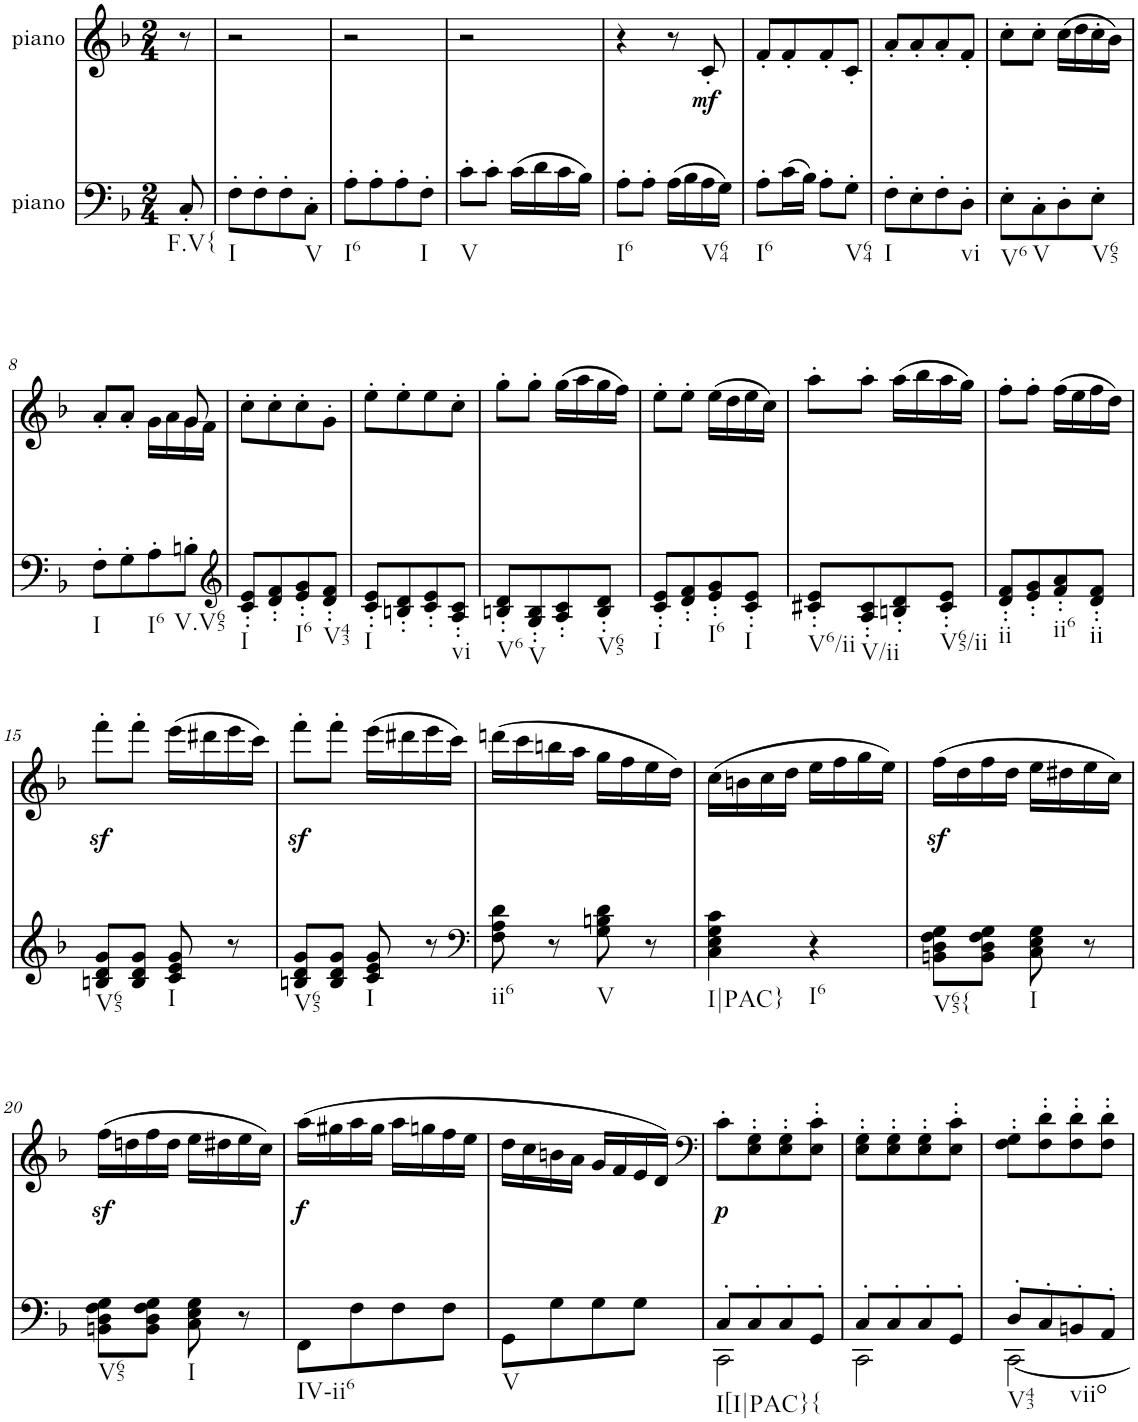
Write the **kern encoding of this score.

**kern	**kern	**text	**dynam
*part2	*part1	*part1	*part1
*staff2	*staff1	*staff1	*staff1
*I"piano	*I"piano	*	*
*I'Pno	*I'Pno	*	*
*clefF4	*clefG2	*	*
*k[b-]	*k[b-]	*	*
*F:	*F:	*	*
*M2/4	*M2/4	*	*
=	=	=	=
!LO:TX:b:t=F.V{	!	!	!
8C'/	8r	.	.
=1	=1	=1	=1
!LO:TX:b:t=I	!	!	!
8F'\L	2r	.	.
8F'\	.	.	.
8F'\	.	.	.
!LO:TX:b:t=V	!	!	!
8C'\J	.	.	.
=2	=2	=2	=2
!LO:TX:b:t=I6	!	!	!
8A'\L	2r	.	.
8A'\	.	.	.
8A'\	.	.	.
!LO:TX:b:t=I	!	!	!
8F'\J	.	.	.
=3	=3	=3	=3
!LO:TX:b:t=V	!	!	!
8c'\L	2r	.	.
8c'\J	.	.	.
(16c\LL	.	.	.
16d\	.	.	.
16c\	.	.	.
16B-\JJ)	.	.	.
=4	=4	=4	=4
!LO:TX:b:t=I6	!	!	!
8A'\L	4r	.	.
8A'\J	.	.	.
(16A\LL	8r	.	.
16B-\	.	.	.
!LO:TX:b:t=V64	!	!	!
!	!	!LO:LY:b	!LO:DY:b
16A\	8c'/	mf	mf
16G\JJ)	.	.	.
=5	=5	=5	=5
!LO:TX:b:t=I6	!	!	!
8A'\L	8f'/L	.	.
(16c\L	8f'/	.	.
16B-\JJ)	.	.	.
8A'\L	8f'/	.	.
!LO:TX:b:t=V64	!	!	!
8G'\J	8c'/J	.	.
=6	=6	=6	=6
!LO:TX:b:t=I	!	!	!
8F'\L	8a'/L	.	.
8E'\	8a'/	.	.
8F'\	8a'/	.	.
!LO:TX:b:t=vi	!	!	!
8D'\J	8f'/J	.	.
=7	=7	=7	=7
!LO:TX:b:t=V6	!	!	!
8E'\L	8cc'\L	.	.
!LO:TX:b:t=V	!	!	!
8C'\	8cc'\J	.	.
8D'\	(16cc\LL	.	.
.	16dd\	.	.
!LO:TX:b:t=V65	!	!	!
8E'\J	16cc'\	.	.
.	16b-\JJ)	.	.
!!LO:LB:g=z
=8	=8	=8	=8
*	*^	*	*
!LO:TX:b:t=I	!	!	!	!
8F'\L	8a'/L	4.ryy	.	.
8G'\	8a'/J	.	.	.
!LO:TX:b:t=I6	!	!	!	!
8A'\	16g\LL	.	.	.
.	16a\	.	.	.
!LO:TX:b:t=V.V65	!	!	!	!
8Bn'\J	16g\	8g/	.	.
.	16f\JJ	.	.	.
*	*v	*v	*	*
=9	=9	=9	=9
*clefG2	*	*	*
!LO:TX:b:t=I	!	!	!
8c/' 8e/'L	8cc'\L	.	.
8d/' 8f/'	8cc'\	.	.
!LO:TX:b:t=I6	!	!	!
8e/' 8g/'	8cc'\	.	.
!LO:TX:b:t=V43	!	!	!
8d/' 8f/'J	8g'\J	.	.
=10	=10	=10	=10
!LO:TX:b:t=I	!	!	!
8c/' 8e/'L	8ee'\L	.	.
8Bn/' 8d/'	8ee'\	.	.
8c/' 8e/'	8ee\	.	.
!LO:TX:b:t=vi	!	!	!
8A/' 8c/'J	8cc'\J	.	.
=11	=11	=11	=11
!LO:TX:b:t=V6	!	!	!
8Bn/' 8d/'L	8gg'\L	.	.
!LO:TX:b:t=V	!	!	!
8G/' 8B/'	8gg'\J	.	.
8A/' 8c/'	(16gg\LL	.	.
.	16aa\	.	.
!LO:TX:b:t=V65	!	!	!
8B/' 8d/'J	16gg\	.	.
.	16ff\JJ)	.	.
=12	=12	=12	=12
!LO:TX:b:t=I	!	!	!
8c/' 8e/'L	8ee'\L	.	.
8d/' 8f/'	8ee'\J	.	.
!LO:TX:b:t=I6	!	!	!
8e/' 8g/'	(16ee\LL	.	.
.	16dd\	.	.
!LO:TX:b:t=I	!	!	!
8c/' 8e/'J	16ee\	.	.
.	16cc\JJ)	.	.
=13	=13	=13	=13
!LO:TX:b:t=V6/ii	!	!	!
8c#X/' 8e/'L	8aa'\L	.	.
!LO:TX:b:t=V/ii	!	!	!
8A/' 8c#/'	8aa'\J	.	.
8Bn/' 8d/'	(16aa\LL	.	.
.	16bb-\	.	.
!LO:TX:b:t=V65/ii	!	!	!
8c#/' 8e/'J	16aa\	.	.
.	16gg\JJ)	.	.
=14	=14	=14	=14
!LO:TX:b:t=ii	!	!	!
8d/' 8f/'L	8ff'\L	.	.
8e/' 8g/'	8ff'\J	.	.
!LO:TX:b:t=ii6	!	!	!
8f/' 8a/'	(16ff\LL	.	.
.	16ee\	.	.
!LO:TX:b:t=ii	!	!	!
8d/' 8f/'J	16ff\	.	.
.	16dd\JJ)	.	.
!!LO:LB:g=z
=15	=15	=15	=15
!LO:TX:b:t=V65	!	!	!
8Bn/ 8d/ 8g/L	8fffz<'\L	.	.
8B/ 8d/ 8g/J	8fff'\J	.	.
!LO:TX:b:t=I	!	!	!
8c/ 8e/ 8g/	(16eee\LL	.	.
.	16ddd#X\	.	.
8r	16eee\	.	.
.	16ccc\JJ)	.	.
=16	=16	=16	=16
!LO:TX:b:t=V65	!	!	!
8Bn/ 8d/ 8g/L	8fffz<'\L	.	.
8B/ 8d/ 8g/J	8fff'\J	.	.
!LO:TX:b:t=I	!	!	!
8c/ 8e/ 8g/	(16eee\LL	.	.
.	16ddd#X\	.	.
8r	16eee\	.	.
.	16ccc\JJ)	.	.
=17	=17	=17	=17
*clefF4	*	*	*
!LO:TX:b:t=ii6	!	!	!
8F\ 8A\ 8d\	(16dddn\LL	.	.
.	16ccc\	.	.
8r	16bbn\	.	.
.	16aa\JJ	.	.
!LO:TX:b:t=V	!	!	!
8G\ 8Bn\ 8d\	16gg\LL	.	.
.	16ff\	.	.
8r	16ee\	.	.
.	16dd\JJ)	.	.
=18	=18	=18	=18
!LO:TX:b:t=I|PAC}	!	!	!
4C\ 4E\ 4G\ 4c\	(16cc\LL	.	.
.	16bn\	.	.
.	16cc\	.	.
.	16dd\JJ	.	.
!LO:TX:b:t=I6	!	!	!
4r	16ee\LL	.	.
.	16ff\	.	.
.	16gg\	.	.
.	16ee\JJ)	.	.
=19	=19	=19	=19
!LO:TX:b:t=V65{	!	!	!
8BBn\ 8D\ 8F\ 8G\L	(16ffz<\LL	.	.
.	16dd\	.	.
8BB\ 8D\ 8F\ 8G\J	16ff\	.	.
.	16dd\JJ	.	.
!LO:TX:b:t=I	!	!	!
8C\ 8E\ 8G\	16ee\LL	.	.
.	16dd#X\	.	.
8r	16ee\	.	.
.	16cc\JJ)	.	.
!!LO:LB:g=z
=20	=20	=20	=20
!LO:TX:b:t=V65	!	!	!
8BBn\ 8D\ 8F\ 8G\L	(16ffz<\LL	.	.
.	16ddn\	.	.
8BB\ 8D\ 8F\ 8G\J	16ff\	.	.
.	16dd\JJ	.	.
!LO:TX:b:t=I	!	!	!
8C\ 8E\ 8G\	16ee\LL	.	.
.	16dd#X\	.	.
8r	16ee\	.	.
.	16cc\JJ)	.	.
=21	=21	=21	=21
!LO:TX:b:t=IV-ii6	!	!	!
!	!	!LO:LY:b	!LO:DY:b
8FF\L	(16aa\LL	f	f
.	16gg#X\	.	.
8F\	16aa\	.	.
.	16gg#\JJ	.	.
8F\	16aa\LL	.	.
.	16ggn\	.	.
8F\J	16ff\	.	.
.	16ee\JJ	.	.
=22	=22	=22	=22
!LO:TX:b:t=V	!	!	!
8GG\L	16dd\LL	.	.
.	16cc\	.	.
8G\	16bn\	.	.
.	16a\JJ	.	.
8G\	16g/LL	.	.
.	16f/	.	.
8G\J	16e/	.	.
.	16d/JJ)	.	.
=23	=23	=23	=23
*	*clefF4	*	*
*^	*	*	*
!LO:TX:b:t=I[I|PAC}{	!	!	!	!
!	!	!	!	!LO:DY:b
8C'/L	2CC\	8c'\L	.	p
!	!	!	!LO:LY:b	!
8C'/	.	8E\' 8G\'	p	.
8C'/	.	8E\' 8G\'	.	.
8GG'/J	.	8E\' 8c\'J	.	.
=24	=24	=24	=24	=24
8C'/L	2CC\	8E\' 8G\'L	.	.
8C'/	.	8E\' 8G\'	.	.
8C'/	.	8E\' 8G\'	.	.
8GG'/J	.	8E\' 8c\'J	.	.
=25	=25	=25	=25	=25
!LO:TX:b:t=V43	!	!	!	!
8D'/L	[2CC\	8F\' 8G\'L	.	.
8C'/	.	8F\' 8d\'	.	.
!LO:TX:b:t=viio	!	!	!	!
8BBn'/	.	8F\' 8d\'	.	.
8AA'/J	.	8F\' 8d\'J	.	.
*v	*v	*	*	*
=	=	=	=
*-	*-	*-	*-
